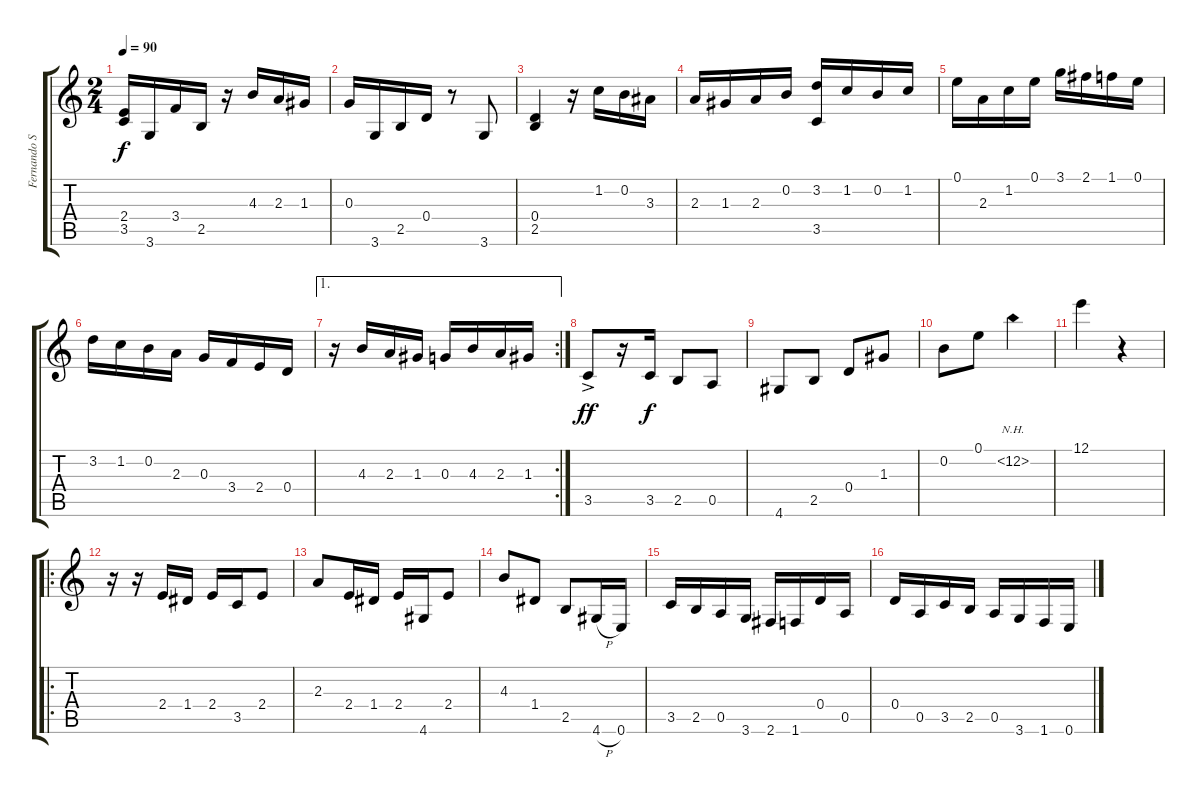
\track ("Fernando Siqueira" "Fernando S") {instrument acousticguitarnylon}
\staff {score tabs}
\tuning (E4 B3 G3 D3 A2 E2) {hide}
\ts (2 4)
\tempo 90
\clef g2
\ks c
(2.4 3.5).16{dy f} 3.6.16 3.4.16 2.5.16 r.16 4.3.16 2.3.16 1.3.16 |
0.3.16 3.6.16 2.5.16 0.4.16 r.8 3.6.8 |
(0.4 2.5).4 r.16 1.2.16 0.2.16 3.3.16 |
2.3.16 1.3.16 2.3.16 0.2.16 (3.2 3.5).16 1.2.16 0.2.16 1.2.16 |
0.1.16 2.3.16 1.2.16 0.1.16 3.1.16 2.1.16 1.1.16 0.1.16 |
3.2.16 1.2.16 0.2.16 2.3.16 0.3.16 3.4.16 2.4.16 0.4.16 |
\ae 1
\rc 2
r.16 4.3.16 2.3.16 1.3.16 0.3.16 4.3.16 2.3.16 1.3.16 |
3.5{ac}.8{dy ff} r.16 3.5.16{dy f} 2.5.8 0.5.8 |
4.6.8 2.5.8 0.4.8 1.3.8 |
0.2.8 0.1.8 12.2{nh}.4 |
12.1.4 r.4 |
\ro
r.16 r.16 2.4.16 1.4.16 2.4.16 3.5.16 2.4.8 |
2.3.8 2.4.16 1.4.16 2.4.16 4.6.16 2.4.8 |
4.3.8 1.4.8 2.5.8 4.6{h}.16 0.6.16 |
3.5.16 2.5.16 0.5.16 3.6.16 2.6.16 1.6.16 0.4.16 0.5.16 |
0.4.16 0.5.16 3.5.16 2.5.16 0.5.16 3.6.16 1.6.16 0.6.16
